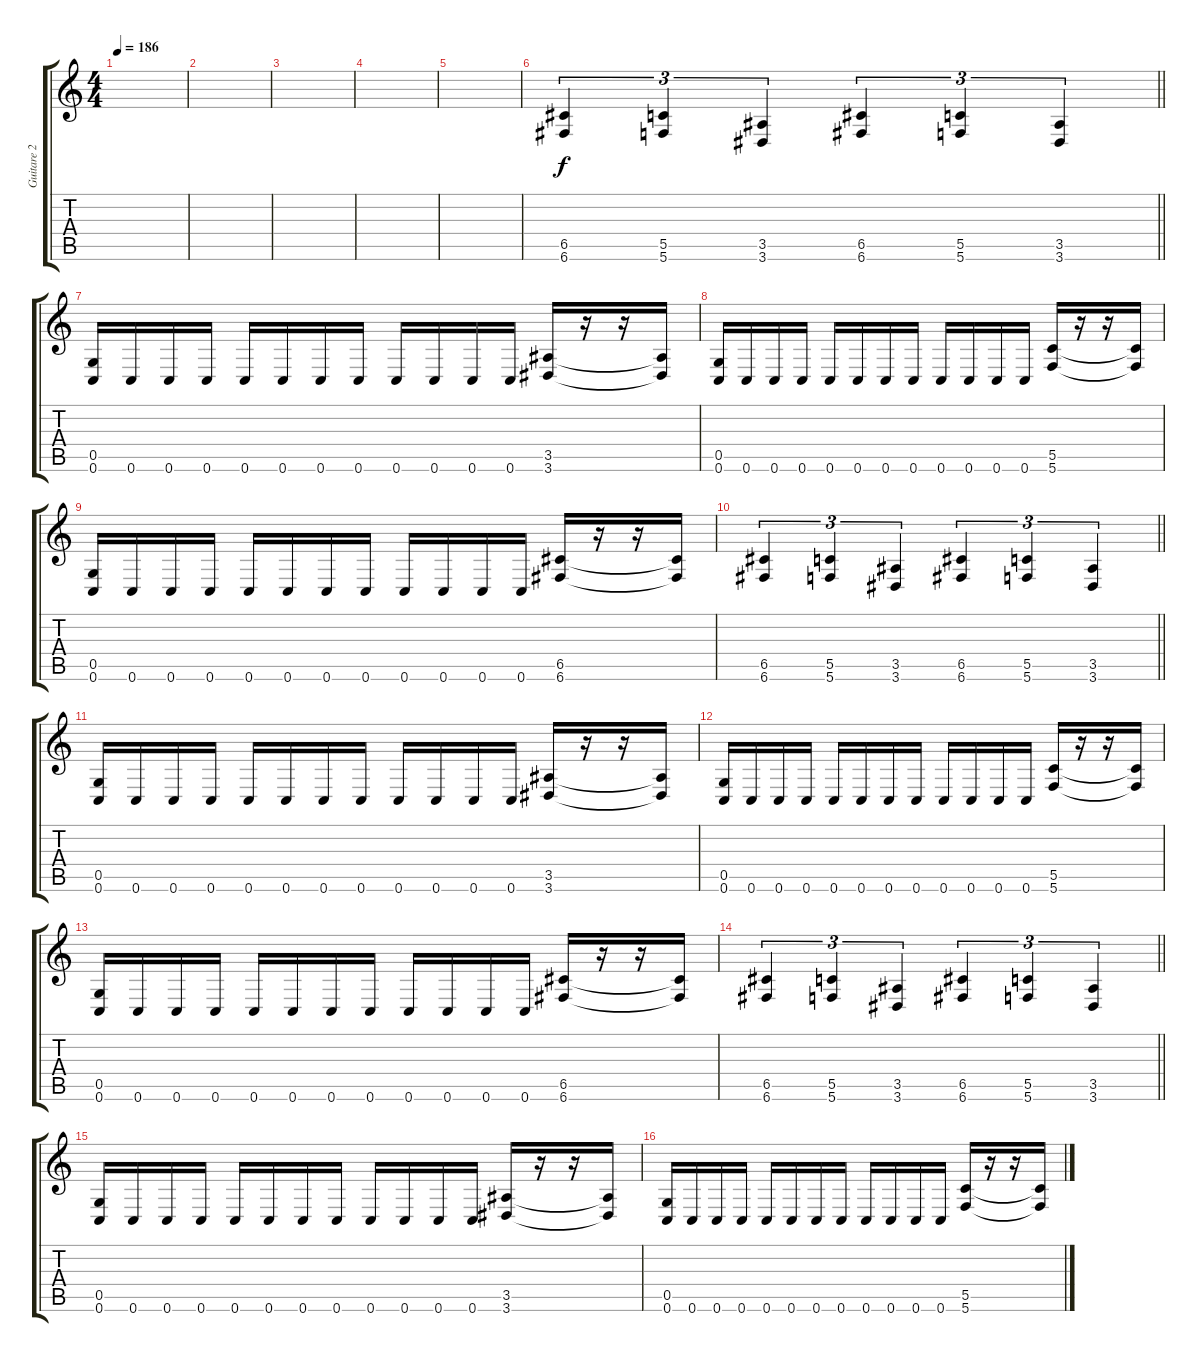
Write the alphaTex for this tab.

\track ("Guitare 2" "Guitare 2") {instrument distortionguitar}
\staff {score tabs}
\tuning (D4 A3 F3 C3 G2 C2) {hide}
\ts (4 4)
\tempo 186
\clef g2
\ks c
|
|
|
|
|
\barLineRight lightlight
(6.5 6.6).4{tu (3 2)} (5.5 5.6).4{tu (3 2)} (3.5 3.6).4{tu (3 2)} (6.5 6.6).4{tu (3 2)} (5.5 5.6).4{tu (3 2)} (3.5 3.6).4{tu (3 2)} |
(0.5 0.6).16 0.6.16 0.6.16 0.6.16 0.6.16 0.6.16 0.6.16 0.6.16 0.6.16 0.6.16 0.6.16 0.6.16 (3.5 3.6).16 r.16 r.16 (3.5{t} 3.6{t}).16 |
(0.5 0.6).16 0.6.16 0.6.16 0.6.16 0.6.16 0.6.16 0.6.16 0.6.16 0.6.16 0.6.16 0.6.16 0.6.16 (5.5 5.6).16 r.16 r.16 (5.5{t} 5.6{t}).16 |
(0.5 0.6).16 0.6.16 0.6.16 0.6.16 0.6.16 0.6.16 0.6.16 0.6.16 0.6.16 0.6.16 0.6.16 0.6.16 (6.5 6.6).16 r.16 r.16 (6.5{t} 6.6{t}).16 |
\barLineRight lightlight
(6.5 6.6).4{tu (3 2)} (5.5 5.6).4{tu (3 2)} (3.5 3.6).4{tu (3 2)} (6.5 6.6).4{tu (3 2)} (5.5 5.6).4{tu (3 2)} (3.5 3.6).4{tu (3 2)} |
(0.5 0.6).16 0.6.16 0.6.16 0.6.16 0.6.16 0.6.16 0.6.16 0.6.16 0.6.16 0.6.16 0.6.16 0.6.16 (3.5 3.6).16 r.16 r.16 (3.5{t} 3.6{t}).16 |
(0.5 0.6).16 0.6.16 0.6.16 0.6.16 0.6.16 0.6.16 0.6.16 0.6.16 0.6.16 0.6.16 0.6.16 0.6.16 (5.5 5.6).16 r.16 r.16 (5.5{t} 5.6{t}).16 |
(0.5 0.6).16 0.6.16 0.6.16 0.6.16 0.6.16 0.6.16 0.6.16 0.6.16 0.6.16 0.6.16 0.6.16 0.6.16 (6.5 6.6).16 r.16 r.16 (6.5{t} 6.6{t}).16 |
\barLineRight lightlight
(6.5 6.6).4{tu (3 2)} (5.5 5.6).4{tu (3 2)} (3.5 3.6).4{tu (3 2)} (6.5 6.6).4{tu (3 2)} (5.5 5.6).4{tu (3 2)} (3.5 3.6).4{tu (3 2)} |
(0.5 0.6).16 0.6.16 0.6.16 0.6.16 0.6.16 0.6.16 0.6.16 0.6.16 0.6.16 0.6.16 0.6.16 0.6.16 (3.5 3.6).16 r.16 r.16 (3.5{t} 3.6{t}).16 |
(0.5 0.6).16 0.6.16 0.6.16 0.6.16 0.6.16 0.6.16 0.6.16 0.6.16 0.6.16 0.6.16 0.6.16 0.6.16 (5.5 5.6).16 r.16 r.16 (5.5{t} 5.6{t}).16
